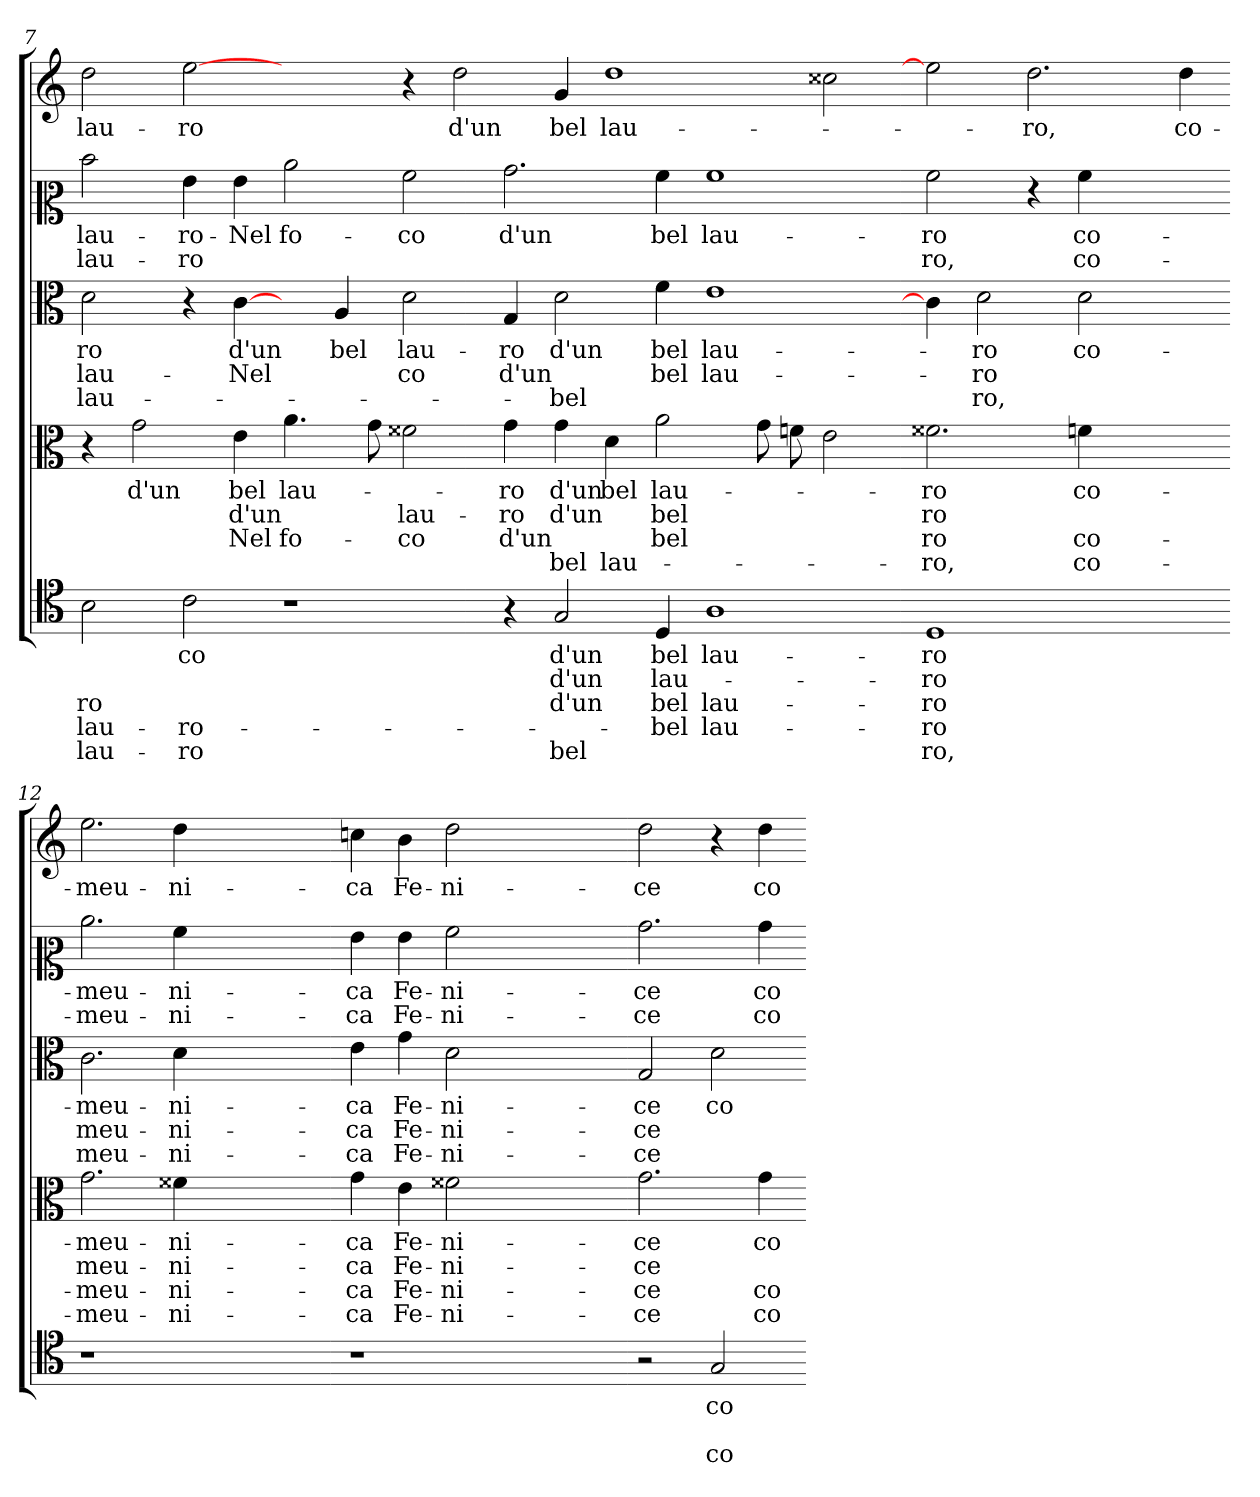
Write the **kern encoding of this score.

**kern	**text	**text	**text	**text	**text	**kern	**text	**text	**text	**text	**kern	**text	**text	**text	**kern	**text	**text	**kern	**text
*part5	*part5	*part5	*part5	*part5	*part5	*part4	*part4	*part4	*part4	*part4	*part3	*part3	*part3	*part3	*part2	*part2	*part2	*part1	*part1
*staff5	*staff5	*staff5	*staff5	*staff5	*staff5	*staff4	*staff4	*staff4	*staff4	*staff4	*staff3	*staff3	*staff3	*staff3	*staff2	*staff2	*staff2	*staff1	*staff1
*clefC4	*	*	*	*	*	*clefC3	*	*	*	*	*clefC3	*	*	*	*clefC2	*	*	*clefG2	*
*k[]	*	*	*	*	*	*k[]	*	*	*	*	*k[]	*	*	*	*k[]	*	*	*k[]	*
=7	=7	=7	=7	=7	=7	=7	=7	=7	=7	=7	=7	=7	=7	=7	=7	=7	=7	=7	=7
2B	.	.	ro	lau-	lau-	4r	.	.	.	.	2d	ro	lau-	lau-	2dd	lau-	lau-	2dd	lau-
.	.	.	.	.	.	2g	d'un	.	.	.	.	.	.	.	.	.	.	.	.
2c	co	.	.	ro-	ro	.	.	.	.	.	4r	.	.	.	4g	ro-	ro	[2ee	ro
.	.	.	.	.	.	4e	bel	d'un	Nel	.	[4c	d'un	Nel	.	4g	Nel	.	.	.
1r	.	.	.	.	.	4.a	lau-	.	fo-	.	4ryy	.	.	.	2cc	fo-	.	2ryy	.
.	.	.	.	.	.	.	.	.	.	.	4A	bel	.	.	.	.	.	.	.
.	.	.	.	.	.	8g	.	.	.	.	.	.	.	.	.	.	.	.	.
.	.	.	.	.	.	2f##X	.	lau-	co	.	2d	lau-	co	.	2a	co	.	4r	.
.	.	.	.	.	.	.	.	.	.	.	.	.	.	.	.	.	.	2dd	d'un
4r	.	.	.	.	.	4g	ro	ro	d'un	.	4G	ro	d'un	.	2.b	d'un	.	.	.
2G	d'un	d'un	d'un	.	bel	4g	d'un	d'un	.	bel	2d	d'un	.	bel	.	.	.	4g	bel
.	.	.	.	.	.	4d	bel	.	.	lau-	.	.	.	.	.	.	.	1dd	lau-
4D	bel	lau-	bel	bel	.	2a	lau-	bel	bel	.	4f	bel	bel	.	4a	bel	.	.	.
1A	lau-	.	lau-	lau-	.	.	.	.	.	.	1e	lau-	lau-	.	1a	lau-	.	.	.
.	.	.	.	.	.	8g	.	.	.	.	.	.	.	.	.	.	.	.	.
.	.	.	.	.	.	8f	.	.	.	.	.	.	.	.	.	.	.	.	.
.	.	.	.	.	.	2e	.	.	.	.	.	.	.	.	.	.	.	2cc##X	.
=11-	=11-	=11-	=11-	=11-	=11-	=11-	=11-	=11-	=11-	=11-	=11-	=11-	=11-	=11-	=11-	=11-	=11-	=11-	=11-
1D	ro	ro	ro	ro	ro,	2.f##X	ro	ro	ro	ro,	4c]	.	.	.	2a	ro	ro,	2ee]	.
.	.	.	.	.	.	.	.	.	.	.	2d	ro	ro	ro,	.	.	.	.	.
.	.	.	.	.	.	.	.	.	.	.	.	.	.	.	4r	.	.	2.dd	ro,
.	.	.	.	.	.	4f	co-	.	co-	co-	2d	co-	.	.	4a	co-	co-	.	.
2ryy	.	.	.	.	.	2ryy	.	.	.	.	.	.	.	.	2ryy	.	.	.	.
.	.	.	.	.	.	.	.	.	.	.	4ryy	.	.	.	.	.	.	4dd	co-
=12-	=12-	=12-	=12-	=12-	=12-	=12-	=12-	=12-	=12-	=12-	=12-	=12-	=12-	=12-	=12-	=12-	=12-	=12-	=12-
1r	.	.	.	.	.	2.g	meu-	meu-	meu-	meu-	2.c	meu-	meu-	meu-	2.cc	meu-	meu-	2.ee	meu-
.	.	.	.	.	.	4f##X	ni-	ni-	ni-	ni-	4d	ni-	ni-	ni-	4a	ni-	ni-	4dd	ni-
1ryy	.	.	.	.	.	1ryy	.	.	.	.	1ryy	.	.	.	1ryy	.	.	1ryy	.
=13-	=13-	=13-	=13-	=13-	=13-	=13-	=13-	=13-	=13-	=13-	=13-	=13-	=13-	=13-	=13-	=13-	=13-	=13-	=13-
1r	.	.	.	.	.	4g	ca	ca	ca	ca	4e	ca	ca	ca	4g	ca	ca	4cc	ca
.	.	.	.	.	.	4e	Fe-	Fe-	Fe-	Fe-	4g	Fe-	Fe-	Fe-	4g	Fe-	Fe-	4b	Fe-
.	.	.	.	.	.	2f##X	ni-	ni-	ni-	ni-	2d	ni-	ni-	ni-	2a	ni-	ni-	2dd	ni-
1ryy	.	.	.	.	.	1ryy	.	.	.	.	1ryy	.	.	.	1ryy	.	.	1ryy	.
=14-	=14-	=14-	=14-	=14-	=14-	=14-	=14-	=14-	=14-	=14-	=14-	=14-	=14-	=14-	=14-	=14-	=14-	=14-	=14-
2r	.	.	.	.	.	2.g	ce	ce	ce	ce	2G	ce	ce	ce	2.b	ce	ce	2dd	ce
2G	co-	.	co-	.	.	.	.	.	.	.	2d	co-	.	.	.	.	.	4r	.
.	.	.	.	.	.	4g	co-	.	co-	co-	.	.	.	.	4b	co-	co-	4dd	co-
=-	=-	=-	=-	=-	=-	=-	=-	=-	=-	=-	=-	=-	=-	=-	=-	=-	=-	=-	=-
*-	*-	*-	*-	*-	*-	*-	*-	*-	*-	*-	*-	*-	*-	*-	*-	*-	*-	*-	*-
